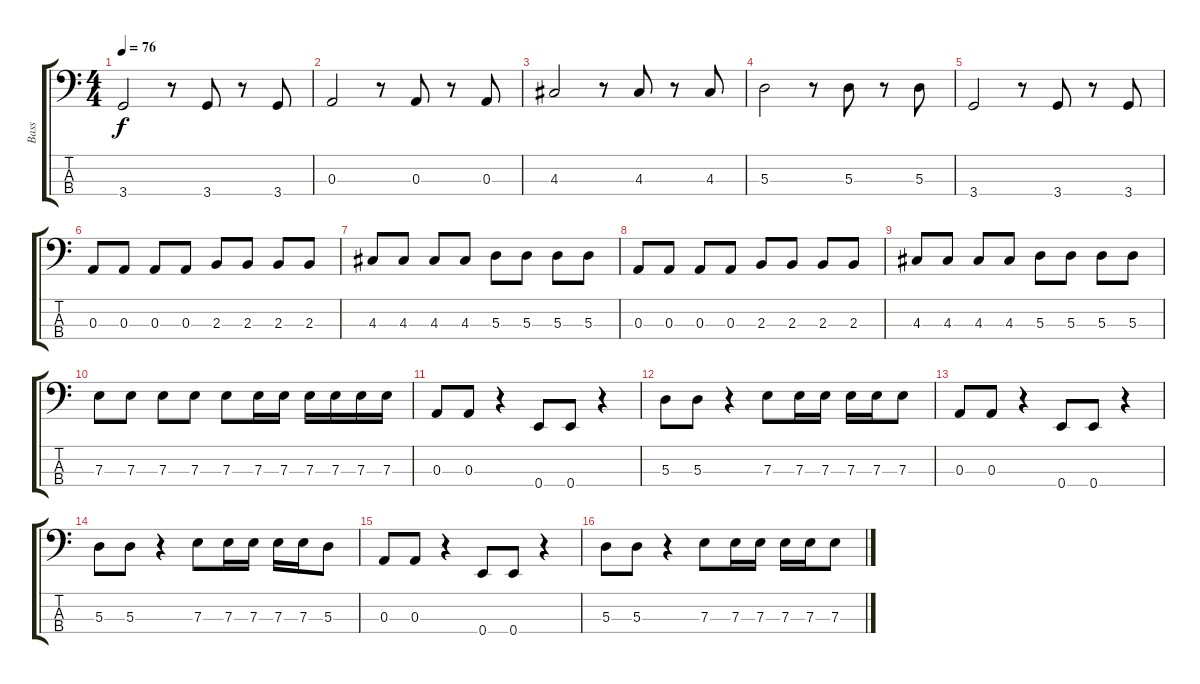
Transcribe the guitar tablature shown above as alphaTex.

\track ("Bass" "Bass") {instrument electricbassfinger}
\staff {score tabs}
\tuning (G2 D2 A1 E1) {hide}
\ts (4 4)
\tempo 76
\clef f4
\ks c
3.4.2{dy f} r.8 3.4.8 r.8 3.4.8 |
0.3.2 r.8 0.3.8 r.8 0.3.8 |
4.3.2 r.8 4.3.8 r.8 4.3.8 |
5.3.2 r.8 5.3.8 r.8 5.3.8 |
3.4.2 r.8 3.4.8 r.8 3.4.8 |
0.3.8 0.3.8 0.3.8 0.3.8 2.3.8 2.3.8 2.3.8 2.3.8 |
4.3.8 4.3.8 4.3.8 4.3.8 5.3.8 5.3.8 5.3.8 5.3.8 |
0.3.8 0.3.8 0.3.8 0.3.8 2.3.8 2.3.8 2.3.8 2.3.8 |
4.3.8 4.3.8 4.3.8 4.3.8 5.3.8 5.3.8 5.3.8 5.3.8 |
7.3.8 7.3.8 7.3.8 7.3.8 7.3.8 7.3.16 7.3.16 7.3.16 7.3.16 7.3.16 7.3.16 |
0.3.8 0.3.8 r.4 0.4.8 0.4.8 r.4 |
5.3.8 5.3.8 r.4 7.3.8 7.3.16 7.3.16 7.3.16 7.3.16 7.3.8 |
0.3.8 0.3.8 r.4 0.4.8 0.4.8 r.4 |
5.3.8 5.3.8 r.4 7.3.8 7.3.16 7.3.16 7.3.16 7.3.16 5.3.8 |
0.3.8 0.3.8 r.4 0.4.8 0.4.8 r.4 |
5.3.8 5.3.8 r.4 7.3.8 7.3.16 7.3.16 7.3.16 7.3.16 7.3.8
